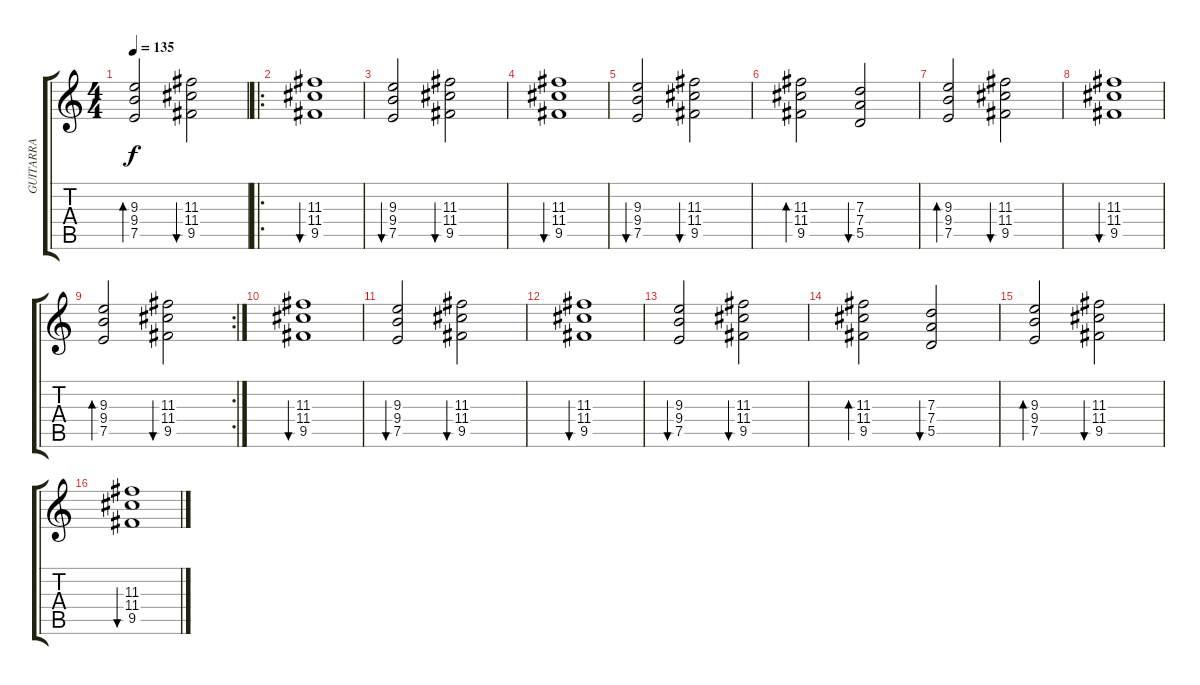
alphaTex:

\track ("GUITARRA" "GUITARRA") {instrument electricguitarmuted}
\staff {score tabs}
\tuning (E4 B3 G3 D3 A2 E2) {hide}
\ts (4 4)
\tempo 135
\clef g2
\ks c
(9.3 9.4 7.5).2{bd 60 dy f} (11.3 11.4 9.5).2{bu 60} |
\ro
(11.3 11.4 9.5).1{bu 60} |
(9.3 9.4 7.5).2{bu 60} (11.3 11.4 9.5).2{bu 60} |
(11.3 11.4 9.5).1{bu 60} |
(9.3 9.4 7.5).2{bu 60} (11.3 11.4 9.5).2{bu 60} |
(11.3 11.4 9.5).2{bd 60} (7.3 7.4 5.5).2{bu 60} |
(9.3 9.4 7.5).2{bd 60} (11.3 11.4 9.5).2{bu 60} |
(11.3 11.4 9.5).1{bu 60} |
\rc 2
(9.3 9.4 7.5).2{bd 60} (11.3 11.4 9.5).2{bu 60} |
(11.3 11.4 9.5).1{bu 60} |
(9.3 9.4 7.5).2{bu 60} (11.3 11.4 9.5).2{bu 60} |
(11.3 11.4 9.5).1{bu 60} |
(9.3 9.4 7.5).2{bu 60} (11.3 11.4 9.5).2{bu 60} |
(11.3 11.4 9.5).2{bd 60} (7.3 7.4 5.5).2{bu 60} |
(9.3 9.4 7.5).2{bd 60} (11.3 11.4 9.5).2{bu 60} |
(11.3 11.4 9.5).1{bu 60}
